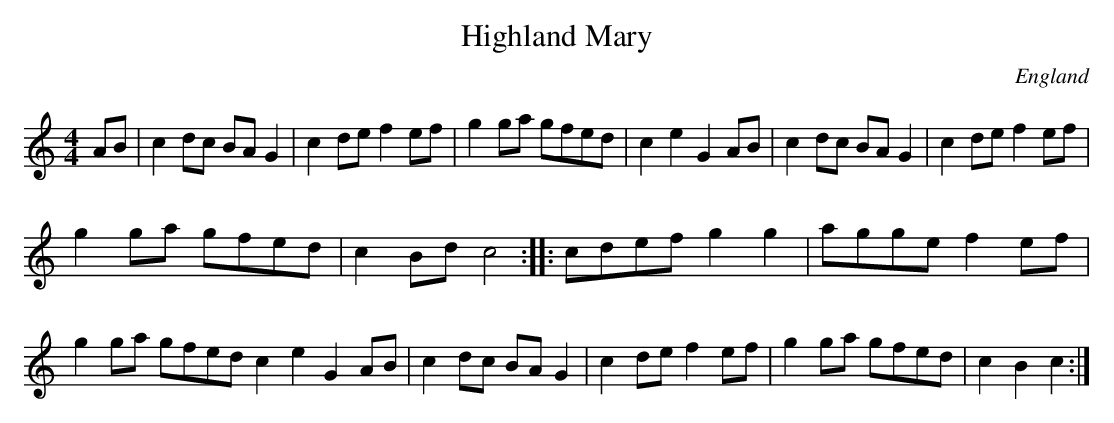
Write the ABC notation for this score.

X:1
T:Highland Mary
O:England
M:4/4
K:C
AB |\
c2dc BAG2|c2de f2ef|g2ga gfed|c2e2 G2AB|\
c2dc BAG2|c2de f2ef|
g2ga gfed|c2Bd c4::\
cdef g2g2|agge f2ef|
g2ga gfed c2e2 G2AB|\
c2dc BAG2|c2de f2ef|g2ga gfed|c2B2 c2:|
